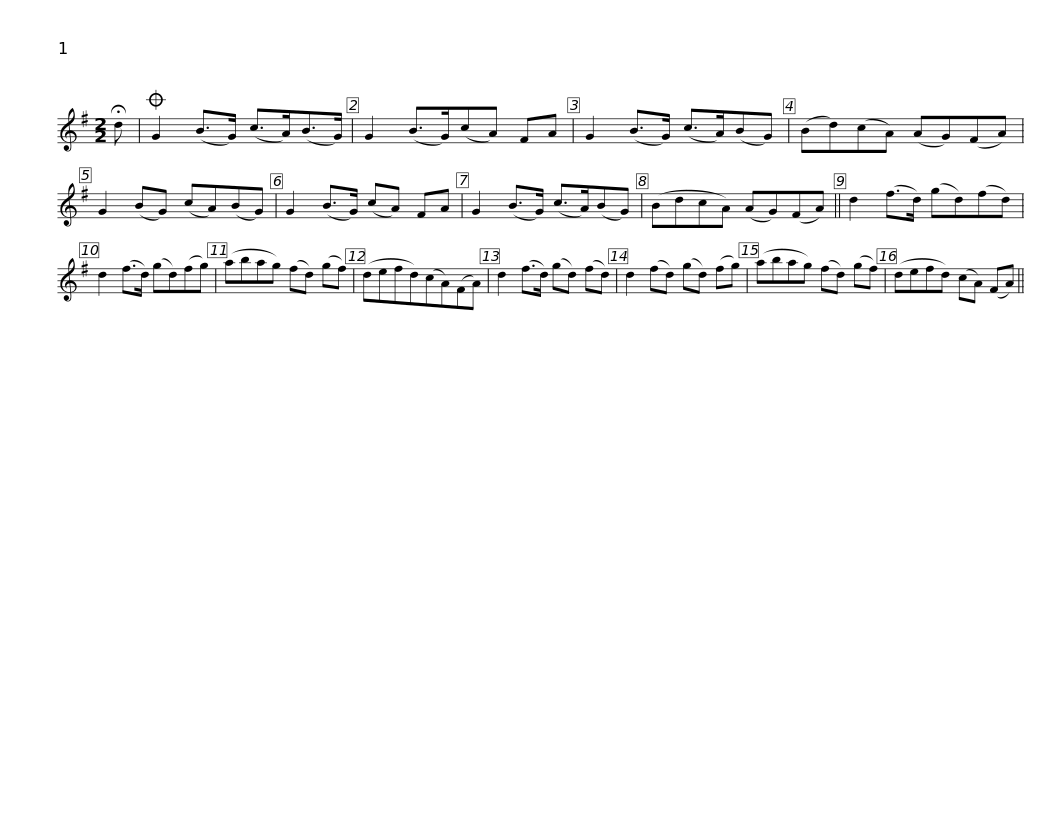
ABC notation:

X:1
L:1/8
M:2/2
I:linebreak $
K:G
V:1 treble
V:1
 !fermata!d |O G2 (B>G) (c>A)(B>G) | G2 (B>G)(cA) FA | G2 (B>G) (c>A)(BG) | (Bd)(cA) (AG)(FA) | %5
 G2 (BG) (cA)(BG) |$ G2 (B>G) (cA) FA | G2 (B>G) (c>A)(BG) | (BdcA) (AG)(FA) || d2 (f>d) (gd)(fd) | %10
 d2 (f>d) (gd)(fg) |$ (abag) (fd) (gf) | (defd)(cA)(FA) | d2 (f>d) (gd) (fd) | d2 (fd) (gd) (fg) | %15
 (abag) (fd) (gf) |$ (defd) (cA) (FA) || %17
